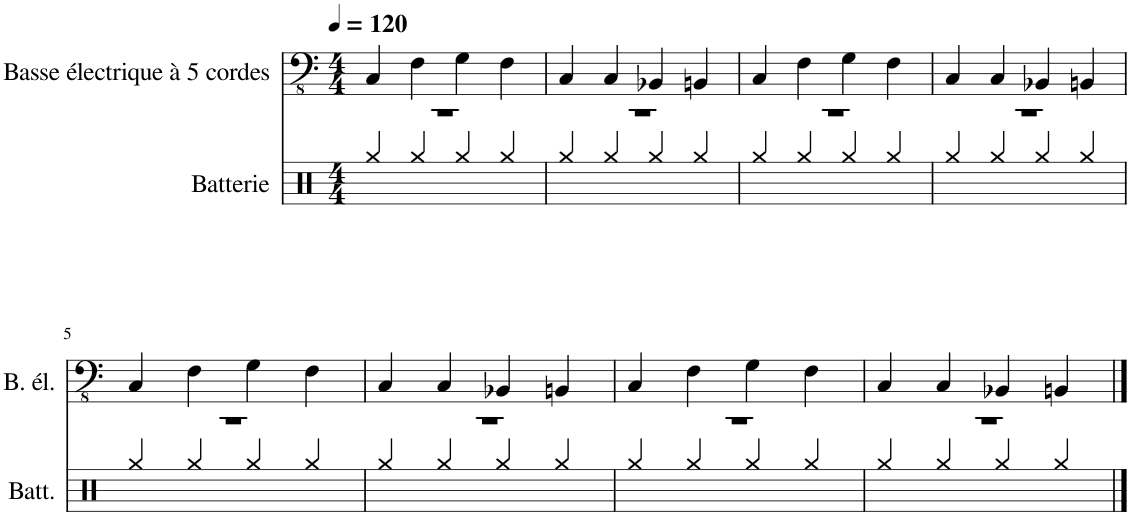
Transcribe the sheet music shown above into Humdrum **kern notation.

**kern	**kern
*part2	*part1
*staff2	*staff1
*I"Batterie	*I"Basse électrique à 5 cordes
*I'Batt.	*I'B. él.
*clefX	*clefFv4
*k[]	*k[]
*M4/4	*M4/4
*MM120	*MM120
=1	=1
*^	*
1r	4Rgg/	4CC/
.	4Rgg/	4FF\
.	4Rgg/	4GG\
.	4Rgg/	4FF\
=2	=2	=2
1r	4Rgg/	4CC/
.	4Rgg/	4CC/
.	4Rgg/	4BBB-X/
.	4Rgg/	4BBBn/
=3	=3	=3
1r	4Rgg/	4CC/
.	4Rgg/	4FF\
.	4Rgg/	4GG\
.	4Rgg/	4FF\
=4	=4	=4
1r	4Rgg/	4CC/
.	4Rgg/	4CC/
.	4Rgg/	4BBB-X/
.	4Rgg/	4BBBn/
!!LO:LB:g=z
=5	=5	=5
1r	4Rgg/	4CC/
.	4Rgg/	4FF\
.	4Rgg/	4GG\
.	4Rgg/	4FF\
=6	=6	=6
1r	4Rgg/	4CC/
.	4Rgg/	4CC/
.	4Rgg/	4BBB-X/
.	4Rgg/	4BBBn/
=7	=7	=7
1r	4Rgg/	4CC/
.	4Rgg/	4FF\
.	4Rgg/	4GG\
.	4Rgg/	4FF\
=8	=8	=8
1r	4Rgg/	4CC/
.	4Rgg/	4CC/
.	4Rgg/	4BBB-X/
.	4Rgg/	4BBBn/
*v	*v	*
==	==
*-	*-
